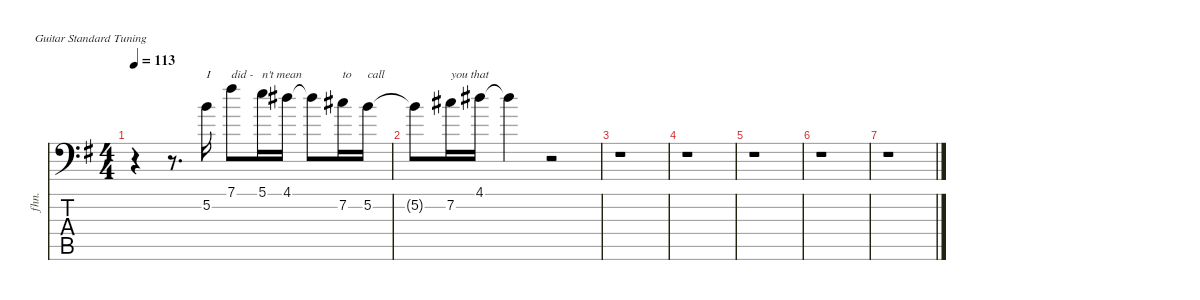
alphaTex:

\defaultSystemsLayout 4
\hideDynamics
\bracketExtendMode nobrackets
\otherSystemsTrackNameOrientation horizontal
\track ("Cédric" "fhn.") {instrument frenchhorn}
\staff {score tabs}
\tuning (E4 B3 G3 D3 A2 E2)
\displaytranspose 7
\ts (4 4)
\tempo 113
\clef f4
\ks g
r.4{dy f beam Down} r.8{d beam Down} 5.2{acc forcenatural}.16{txt "I" beam Down} 7.1{acc #}.8{txt "did -" beam Down} 5.1{acc forcenatural}.16{txt "n't mean" beam Down} 4.1{acc #}.16{beam Down} 4.1{t acc #}.8{beam Down} 7.2{acc #}.16{txt "to" beam Down} 5.2{acc forcenatural}.16{txt "call" beam Down} |
5.2{t acc forcenatural}.8{beam Down} 7.2{acc #}.16{txt "you that" beam Down} 4.1{acc #}.16{beam Down} 4.1{t acc #}.4{beam Down} r.2{beam Down} |
r.1{beam Down} |
r.1{beam Down} |
r.1{beam Down} |
r.1{beam Down} |
r.1{beam Down}
